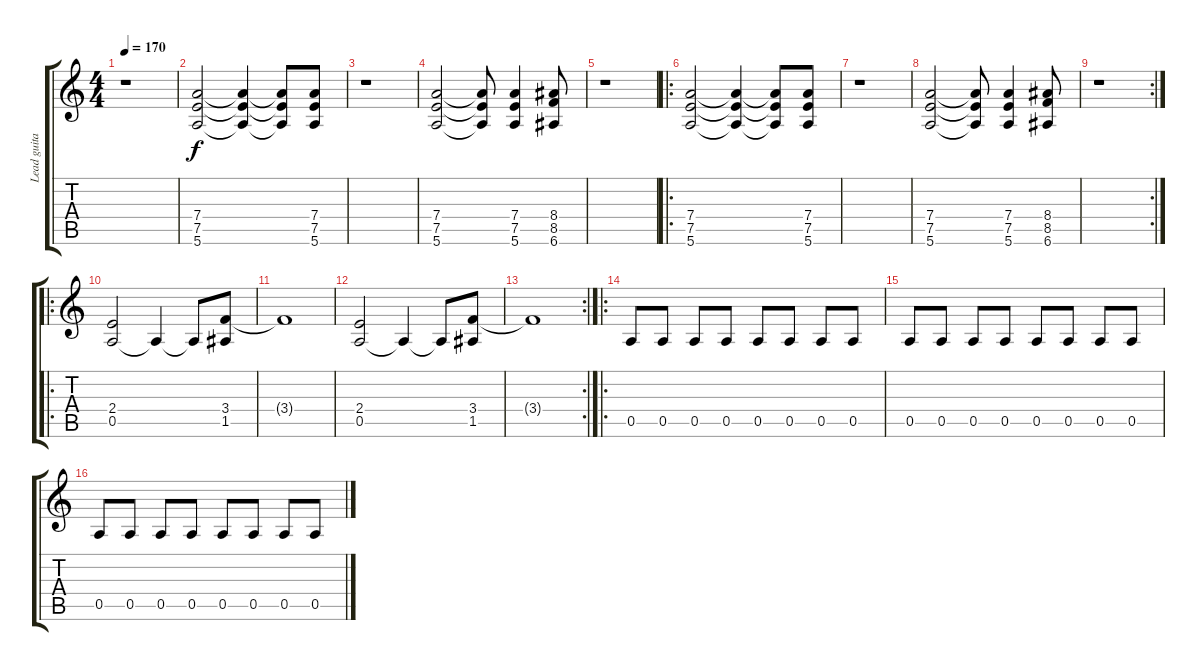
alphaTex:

\track ("Lead guitar" "Lead guita") {instrument distortionguitar}
\staff {score tabs}
\tuning (E4 B3 G3 D3 A2 E2) {hide}
\ts (4 4)
\tempo 170
\clef g2
\ks c
r.1{dy f} |
(7.4 7.5 5.6).2 (7.4{t} 7.5{t} 5.6{t}).4 (7.4{t} 7.5{t} 5.6{t}).8 (7.4 7.5 5.6).8 |
r.1 |
(7.4 7.5 5.6).2 (7.4{t} 7.5{t} 5.6{t}).8 (7.4 7.5 5.6).4 (8.4 8.5 6.6).8 |
r.1 |
\ro
(7.4 7.5 5.6).2 (7.4{t} 7.5{t} 5.6{t}).4 (7.4{t} 7.5{t} 5.6{t}).8 (7.4 7.5 5.6).8 |
r.1 |
(7.4 7.5 5.6).2 (7.4{t} 7.5{t} 5.6{t}).8 (7.4 7.5 5.6).4 (8.4 8.5 6.6).8 |
\rc 2
r.1 |
\ro
(2.4 0.5).2 0.5{t}.4 0.5{t}.8 (3.4 1.5).8 |
3.4{t}.1 |
(2.4 0.5).2 0.5{t}.4 0.5{t}.8 (3.4 1.5).8 |
\rc 2
3.4{t}.1 |
\ro
0.5.8 0.5.8 0.5.8 0.5.8 0.5.8 0.5.8 0.5.8 0.5.8 |
0.5.8 0.5.8 0.5.8 0.5.8 0.5.8 0.5.8 0.5.8 0.5.8 |
0.5.8 0.5.8 0.5.8 0.5.8 0.5.8 0.5.8 0.5.8 0.5.8
